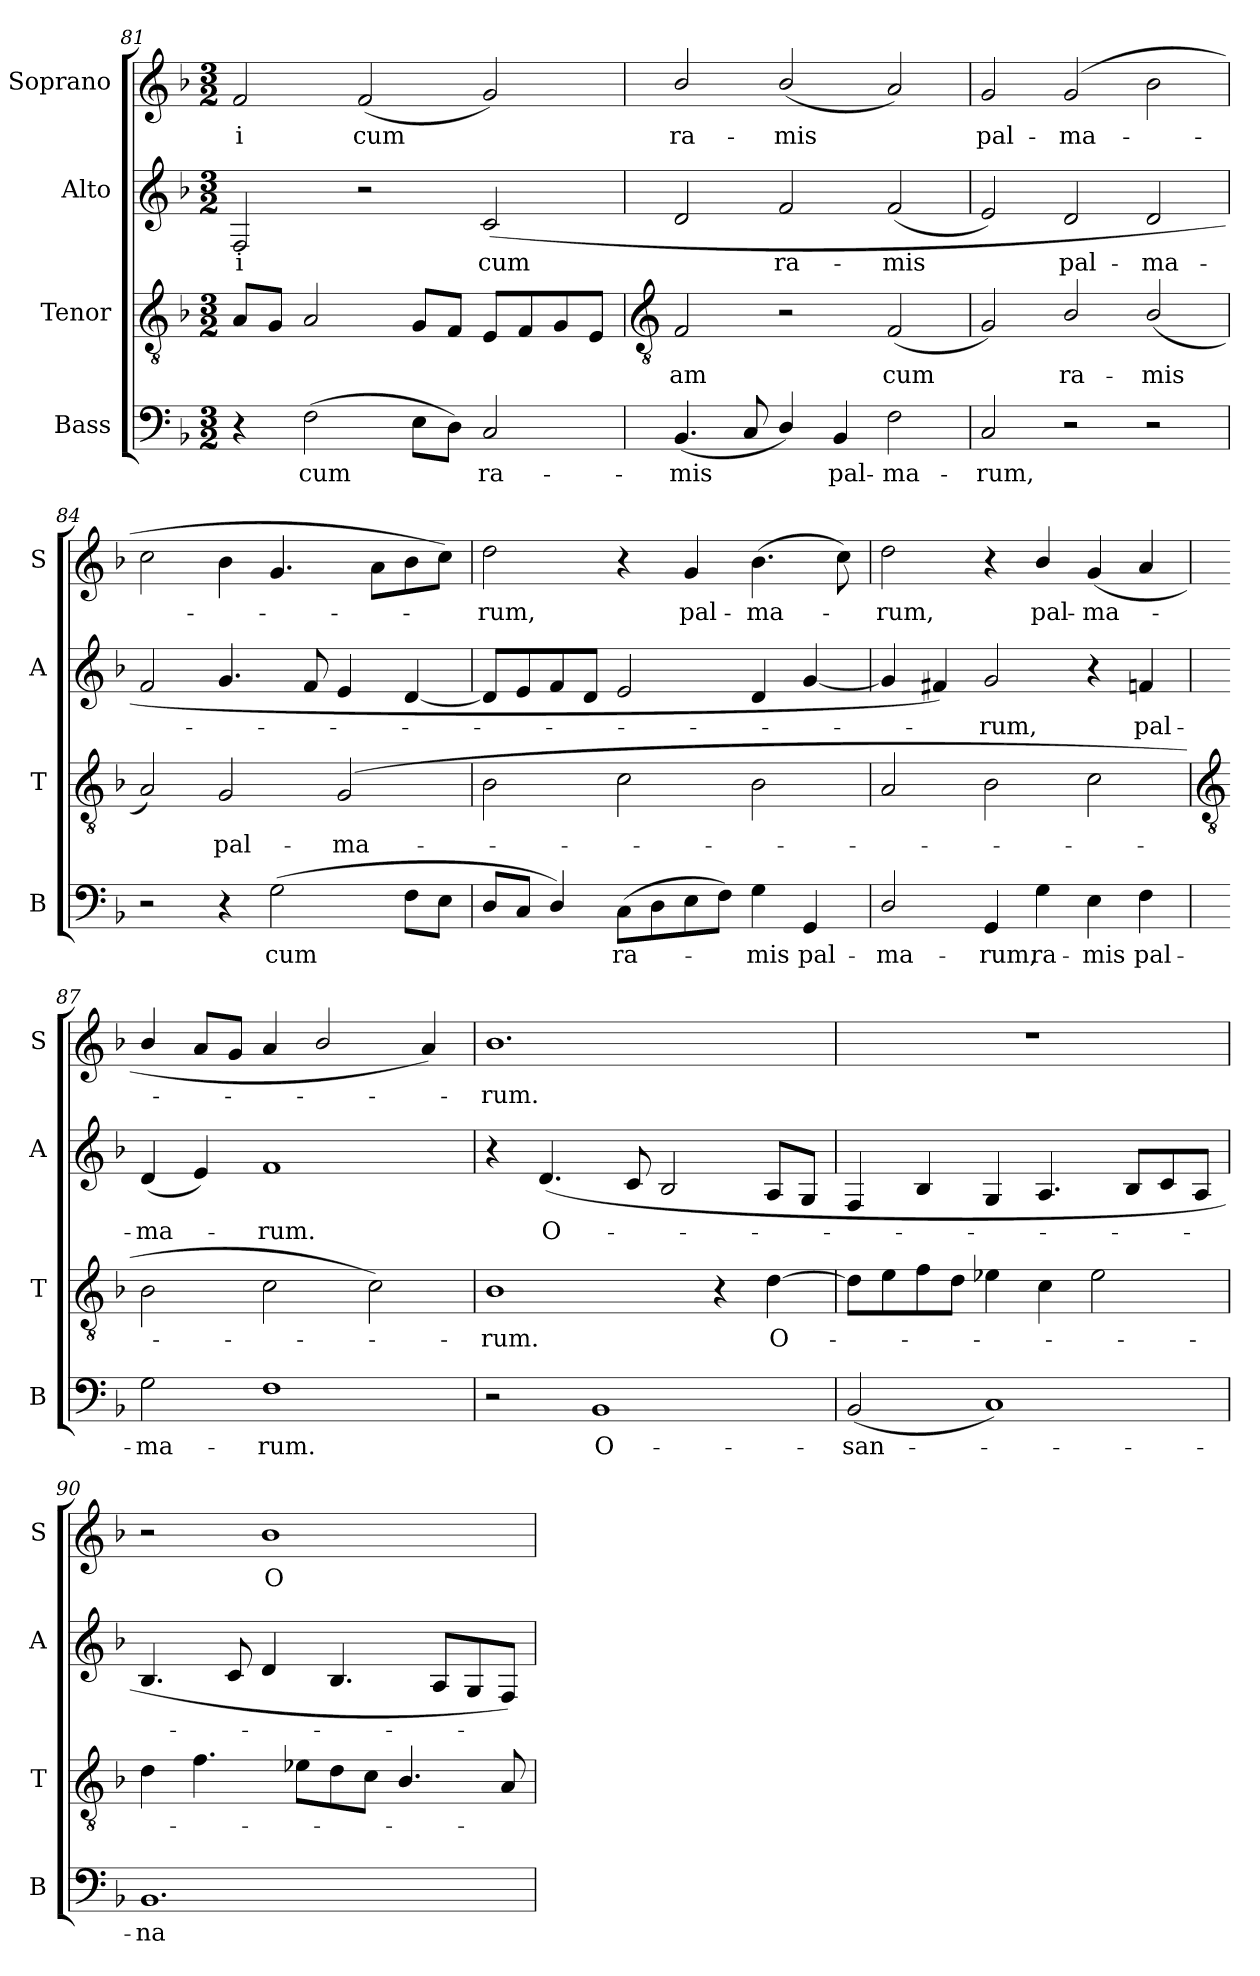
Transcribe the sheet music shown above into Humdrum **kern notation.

**kern	**text	**kern	**text	**kern	**text	**kern	**text
*part4	*part4	*part3	*part3	*part2	*part2	*part1	*part1
*staff4	*staff4	*staff3	*staff3	*staff2	*staff2	*staff1	*staff1
*I"Bass	*	*I"Tenor	*	*I"Alto	*	*I"Soprano	*
*I'B	*	*I'T	*	*I'A	*	*I'S	*
*clefF4	*	*clefGv2	*	*clefG2	*	*clefG2	*
*k[b-]	*	*k[b-]	*	*k[b-]	*	*k[b-]	*
*F:	*	*F:	*	*F:	*	*F:	*
*M3/2	*	*M3/2	*	*M3/2	*	*M3/2	*
=81	=81	=81	=81	=81	=81	=81	=81
!	!	!	!	!	!LO:LY:b	!	!LO:LY:b
4r	.	8AL	.	2F	i	2f	i
.	.	8GJ	.	.	.	.	.
!	!LO:LY:b	!	!	!	!	!	!
(>2F	cum	2A	.	.	.	.	.
!	!	!	!	!	!	!	!LO:LY:b
.	.	.	.	2r	.	(<2f	cum
8EL	.	8GL	.	.	.	.	.
8DJ)	.	8FJ	.	.	.	.	.
!	!LO:LY:b	!	!	!	!LO:LY:b	!	!
2C	ra-	8EL	.	(<2c	cum	2g)	.
.	.	8F	.	.	.	.	.
.	.	8G	.	.	.	.	.
.	.	8EJ	.	.	.	.	.
!!LO:LB:g=z
=82	=82	=82	=82	=82	=82	=82	=82
*	*	*clefGv2	*	*	*	*	*
!	!LO:LY:b	!	!LO:LY:b	!	!	!	!LO:LY:b
(<4.BB-	-mis	2F	am	2d	.	2b-/	ra-
8C	.	.	.	.	.	.	.
!	!	!	!	!	!LO:LY:b	!	!LO:LY:b
4D/)	.	2r	.	2f	ra-	(<2b-/	-mis
!	!LO:LY:b	!	!	!	!	!	!
4BB-	pal-	.	.	.	.	.	.
!	!LO:LY:b	!	!LO:LY:b	!	!LO:LY:b	!	!
2F	-ma-	(<2F	cum	(<2f	-mis	2a)	.
=83	=83	=83	=83	=83	=83	=83	=83
!	!LO:LY:b	!	!	!	!	!	!LO:LY:b
2C	-rum,	2G)	.	2e)	.	2g	pal-
!	!	!	!LO:LY:b	!	!LO:LY:b	!	!LO:LY:b
2r	.	2B-/	ra-	2d	pal-	(>2g	-ma-
!	!	!	!LO:LY:b	!	!LO:LY:b	!	!
2r	.	(<2B-/	-mis	2d	-ma-	2b-\	.
=84	=84	=84	=84	=84	=84	=84	=84
2r	.	2A)	.	2f	.	2cc	.
!	!	!	!LO:LY:b	!	!	!	!
4r	.	2G	pal-	4.g	.	4b-\	.
!	!LO:LY:b	!	!	!	!	!	!
(<2G	cum	.	.	.	.	4.g	.
.	.	.	.	8f	.	.	.
!	!	!	!LO:LY:b	!	!	!	!
.	.	(>2G	-ma-	4e	.	.	.
.	.	.	.	.	.	8aL	.
8FL	.	.	.	[4d	.	8b-	.
8EJ	.	.	.	.	.	8ccJ)	.
=85	=85	=85	=85	=85	=85	=85	=85
!	!	!	!	!	!	!	!LO:LY:b
8DL	.	2B-	.	8dL]	.	2dd	rum,
8CJ	.	.	.	8e	.	.	.
4D/)	.	.	.	8f	.	.	.
.	.	.	.	8dJ	.	.	.
!	!LO:LY:b	!	!	!	!	!	!
(>8CL	ra-	2c	.	2e	.	4r	.
8D	.	.	.	.	.	.	.
!	!	!	!	!	!	!	!LO:LY:b
8E	.	.	.	.	.	4g	pal-
8FJ)	.	.	.	.	.	.	.
!	!LO:LY:b	!	!	!	!	!	!LO:LY:b
4G	mis	2B-\	.	4d	.	(>4.b-	-ma-
!	!LO:LY:b	!	!	!	!	!	!
4GG	pal-	.	.	[4g	.	.	.
.	.	.	.	.	.	8cc)	.
=86	=86	=86	=86	=86	=86	=86	=86
!	!LO:LY:b	!	!	!	!	!	!LO:LY:b
2D/	-ma-	2A	.	4g]	.	2dd	rum,
.	.	.	.	4f#)	.	.	.
!	!LO:LY:b	!	!	!	!LO:LY:b	!	!
4GG	-rum,	2B-	.	2g	rum,	4r	.
!	!LO:LY:b	!	!	!	!	!	!LO:LY:b
4G	ra-	.	.	.	.	4b-/	pal-
!	!LO:LY:b	!	!	!	!	!	!LO:LY:b
4E	-mis	2c	.	4r	.	(<4g	-ma-
!	!LO:LY:b	!	!	!	!LO:LY:b	!	!
4F	pal-	.	.	4fn	pal-	4a	.
!!LO:LB:g=z
=87	=87	=87	=87	=87	=87	=87	=87
*	*	*clefGv2	*	*	*	*	*
!	!LO:LY:b	!	!	!	!LO:LY:b	!	!
2G	-ma-	2B-	.	(<4d	-ma-	4b-/	.
.	.	.	.	4e)	.	8aL	.
.	.	.	.	.	.	8gJ	.
!	!LO:LY:b	!	!	!	!LO:LY:b	!	!
1F	-rum.	2c	.	1f	rum.	4a	.
.	.	.	.	.	.	2b-/	.
.	.	2c)	.	.	.	.	.
.	.	.	.	.	.	4a)	.
=88	=88	=88	=88	=88	=88	=88	=88
!	!	!	!LO:LY:b	!	!	!	!LO:LY:b
2r	.	1B-	rum.	4r	.	1.b-	rum.
!	!	!	!	!	!LO:LY:b	!	!
.	.	.	.	(<4.d	O-	.	.
!	!LO:LY:b	!	!	!	!	!	!
1BB-	O-	.	.	.	.	.	.
.	.	.	.	8c	.	.	.
.	.	.	.	2B-	.	.	.
.	.	4r	.	.	.	.	.
!	!	!	!LO:LY:b	!	!	!	!
.	.	[4d	O-	8AL	.	.	.
.	.	.	.	8GJ	.	.	.
=89	=89	=89	=89	=89	=89	=89	=89
!	!LO:LY:b	!	!	!	!	!	!
(<2BB-	-san-	8dL]	.	4F	.	1.r	.
.	.	8e	.	.	.	.	.
.	.	8f	.	4B-	.	.	.
.	.	8dJ	.	.	.	.	.
1C)	.	4e-	.	4G	.	.	.
.	.	4c	.	4.A	.	.	.
.	.	2e-	.	.	.	.	.
.	.	.	.	8B-L	.	.	.
.	.	.	.	8c	.	.	.
.	.	.	.	8AJ	.	.	.
=90	=90	=90	=90	=90	=90	=90	=90
!	!LO:LY:b	!	!	!	!	!	!
1.BB-	na	4d	.	4.B-	.	2r	.
.	.	4.f	.	.	.	.	.
.	.	.	.	8c	.	.	.
!	!	!	!	!	!	!	!LO:LY:b
.	.	.	.	4d	.	1b-	O-
.	.	8e-L	.	.	.	.	.
.	.	8d	.	4.B-	.	.	.
.	.	8cJ	.	.	.	.	.
.	.	4.B-/	.	.	.	.	.
.	.	.	.	8AL	.	.	.
.	.	.	.	8G	.	.	.
.	.	8A	.	8FJ)	.	.	.
=	=	=	=	=	=	=	=
*-	*-	*-	*-	*-	*-	*-	*-
